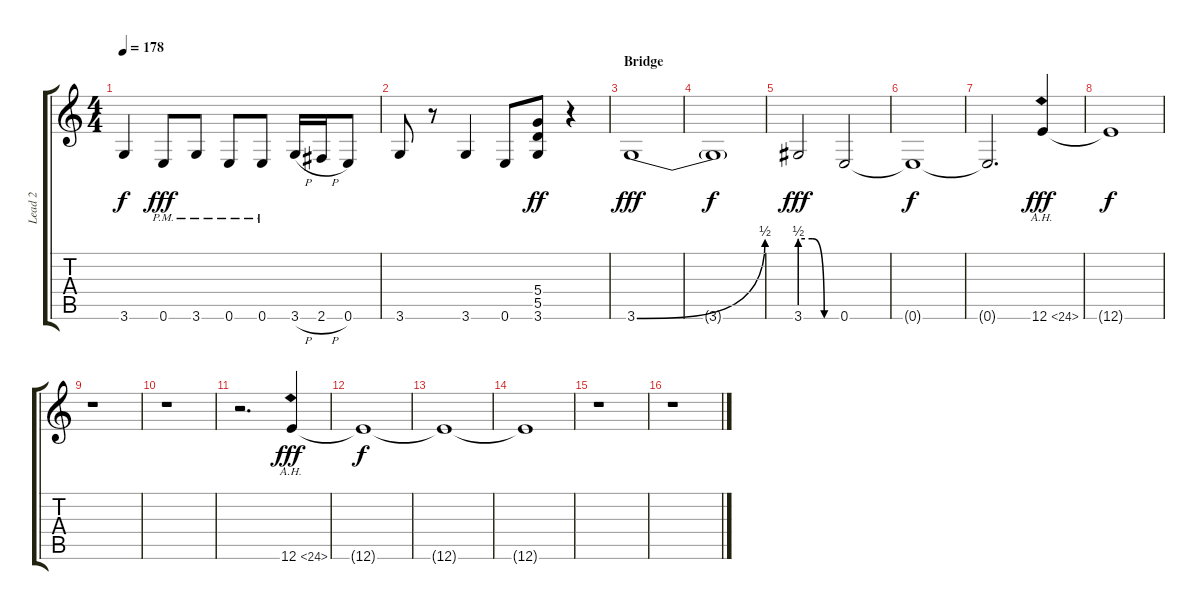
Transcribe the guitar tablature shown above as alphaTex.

\track ("Lead 2" "Lead 2") {instrument distortionguitar}
\staff {score tabs}
\tuning (E4 B3 G3 D3 A2 E2) {hide}
\ts (4 4)
\tempo 178
\clef g2
\ks c
3.6{t}.4{dy f} 0.6{pm}.8{dy fff} 3.6{pm}.8 0.6{pm}.8 0.6{pm}.8 3.6{h}.16 2.6{h}.16 0.6.8 |
3.6.8 r.8 3.6.4 0.6.8 (5.4 5.5 3.6).8{dy ff} r.4 |
\section ("" "Bridge")
3.6{be (bend 0 0 60 2)}.1{dy fff} |
3.6{t}.1{dy f} |
3.6{be (custom 0 2 20 2 40 0 60 0)}.2{dy fff} 0.6.2 |
0.6{t}.1{dy f} |
0.6{t}.2{d} 12.6{ah 12}.4{dy fff} |
12.6{t}.1{dy f} |
r.1 |
r.1 |
r.2{d} 12.6{ah 12}.4{dy fff} |
12.6{t}.1{dy f} |
12.6{t}.1 |
12.6{t}.1 |
r.1 |
r.1
